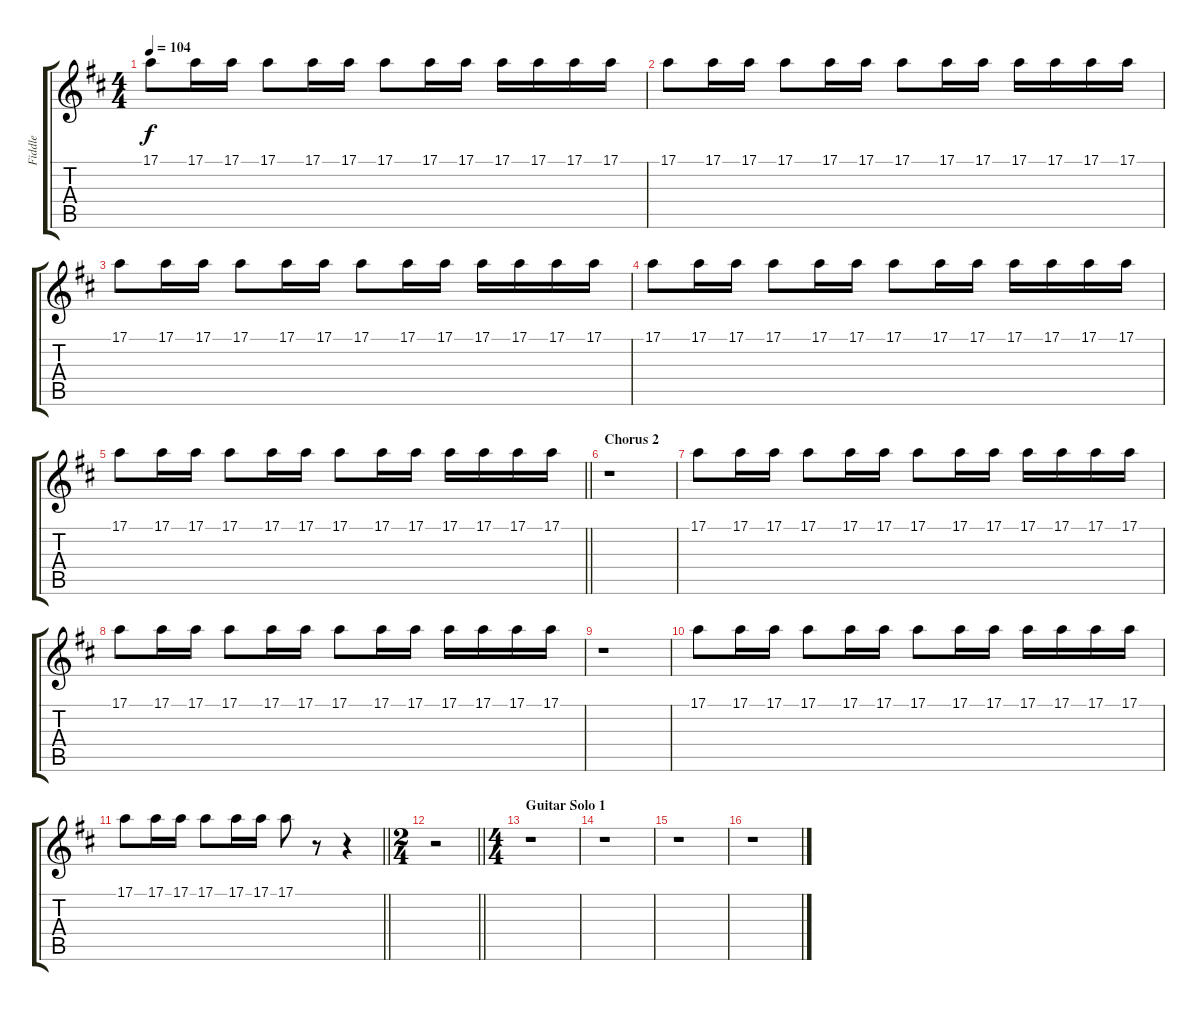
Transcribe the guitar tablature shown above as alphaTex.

\track ("Fiddle" "Fiddle") {instrument violin}
\staff {score tabs}
\tuning (E4 B3 G3 D3 A2 E2) {hide}
\ts (4 4)
\tempo 104
\clef g2
\ks bminor
17.1.8{dy f} 17.1.16 17.1.16 17.1.8 17.1.16 17.1.16 17.1.8 17.1.16 17.1.16 17.1.16 17.1.16 17.1.16 17.1.16 |
17.1.8 17.1.16 17.1.16 17.1.8 17.1.16 17.1.16 17.1.8 17.1.16 17.1.16 17.1.16 17.1.16 17.1.16 17.1.16 |
17.1.8 17.1.16 17.1.16 17.1.8 17.1.16 17.1.16 17.1.8 17.1.16 17.1.16 17.1.16 17.1.16 17.1.16 17.1.16 |
17.1.8 17.1.16 17.1.16 17.1.8 17.1.16 17.1.16 17.1.8 17.1.16 17.1.16 17.1.16 17.1.16 17.1.16 17.1.16 |
\barLineRight lightlight
17.1.8 17.1.16 17.1.16 17.1.8 17.1.16 17.1.16 17.1.8 17.1.16 17.1.16 17.1.16 17.1.16 17.1.16 17.1.16 |
\section ("" "Chorus 2")
r.1 |
17.1.8 17.1.16 17.1.16 17.1.8 17.1.16 17.1.16 17.1.8 17.1.16 17.1.16 17.1.16 17.1.16 17.1.16 17.1.16 |
17.1.8 17.1.16 17.1.16 17.1.8 17.1.16 17.1.16 17.1.8 17.1.16 17.1.16 17.1.16 17.1.16 17.1.16 17.1.16 |
r.1 |
17.1.8 17.1.16 17.1.16 17.1.8 17.1.16 17.1.16 17.1.8 17.1.16 17.1.16 17.1.16 17.1.16 17.1.16 17.1.16 |
\barLineRight lightlight
17.1.8 17.1.16 17.1.16 17.1.8 17.1.16 17.1.16 17.1.8 r.8 r.4 |
\ts (2 4)
\barLineRight lightlight
r.2 |
\ts (4 4)
\section ("" "Guitar Solo 1")
r.1 |
r.1 |
r.1 |
r.1
